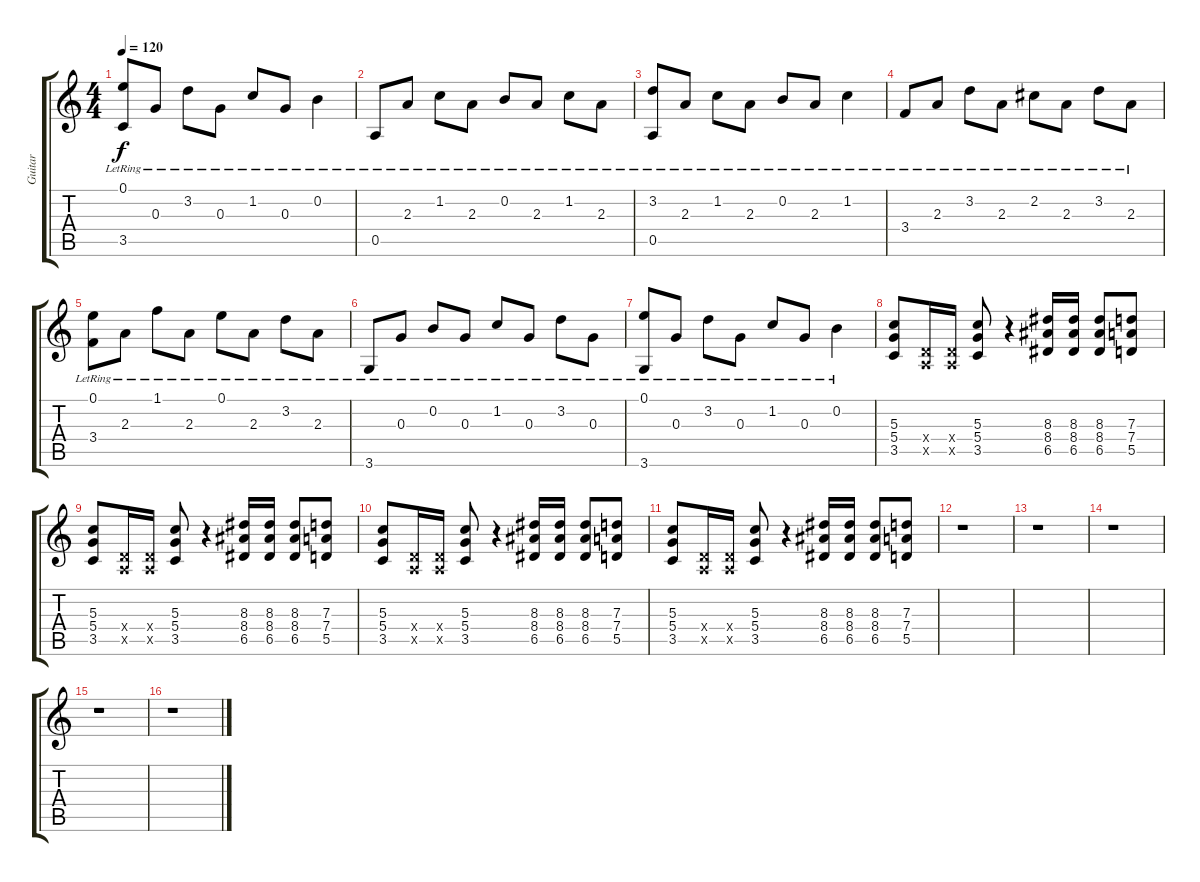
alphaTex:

\track ("Guitar" "Guitar") {instrument distortionguitar}
\staff {score tabs}
\tuning (E4 B3 G3 D3 A2 E2) {hide}
\ts (4 4)
\tempo 120
\clef g2
\ks c
(0.1{lr} 3.5{lr}).8{dy f} 0.3{lr}.8 3.2{lr}.8 0.3{lr}.8 1.2{lr}.8 0.3{lr}.8 0.2{lr}.4 |
0.5{lr}.8 2.3{lr}.8 1.2{lr}.8 2.3{lr}.8 0.2{lr}.8 2.3{lr}.8 1.2{lr}.8 2.3{lr}.8 |
(3.2{lr} 0.5{lr}).8 2.3{lr}.8 1.2{lr}.8 2.3{lr}.8 0.2{lr}.8 2.3{lr}.8 1.2{lr}.4 |
3.4{lr}.8 2.3{lr}.8 3.2{lr}.8 2.3{lr}.8 2.2{lr}.8 2.3{lr}.8 3.2{lr}.8 2.3{lr}.8 |
(0.1{lr} 3.4{lr}).8 2.3{lr}.8 1.1{lr}.8 2.3{lr}.8 0.1{lr}.8 2.3{lr}.8 3.2{lr}.8 2.3{lr}.8 |
3.6{lr}.8 0.3{lr}.8 0.2{lr}.8 0.3{lr}.8 1.2{lr}.8 0.3{lr}.8 3.2{lr}.8 0.3{lr}.8 |
(0.1{lr} 3.6{lr}).8 0.3{lr}.8 3.2{lr}.8 0.3{lr}.8 1.2{lr}.8 0.3{lr}.8 0.2{lr}.4 |
(5.3 5.4 3.5).8{instrument distortionguitar} (0.4{x} 0.5{x}).16 (0.4{x} 0.5{x}).16 (5.3 5.4 3.5).8 r.4 (8.3 8.4 6.5).16 (8.3 8.4 6.5).16 (8.3 8.4 6.5).8 (7.3 7.4 5.5).8 |
(5.3 5.4 3.5).8 (0.4{x} 0.5{x}).16 (0.4{x} 0.5{x}).16 (5.3 5.4 3.5).8 r.4 (8.3 8.4 6.5).16 (8.3 8.4 6.5).16 (8.3 8.4 6.5).8 (7.3 7.4 5.5).8 |
(5.3 5.4 3.5).8 (0.4{x} 0.5{x}).16 (0.4{x} 0.5{x}).16 (5.3 5.4 3.5).8 r.4 (8.3 8.4 6.5).16 (8.3 8.4 6.5).16 (8.3 8.4 6.5).8 (7.3 7.4 5.5).8 |
(5.3 5.4 3.5).8 (0.4{x} 0.5{x}).16 (0.4{x} 0.5{x}).16 (5.3 5.4 3.5).8 r.4 (8.3 8.4 6.5).16 (8.3 8.4 6.5).16 (8.3 8.4 6.5).8 (7.3 7.4 5.5).8 |
r.1 |
r.1 |
r.1 |
r.1 |
r.1
